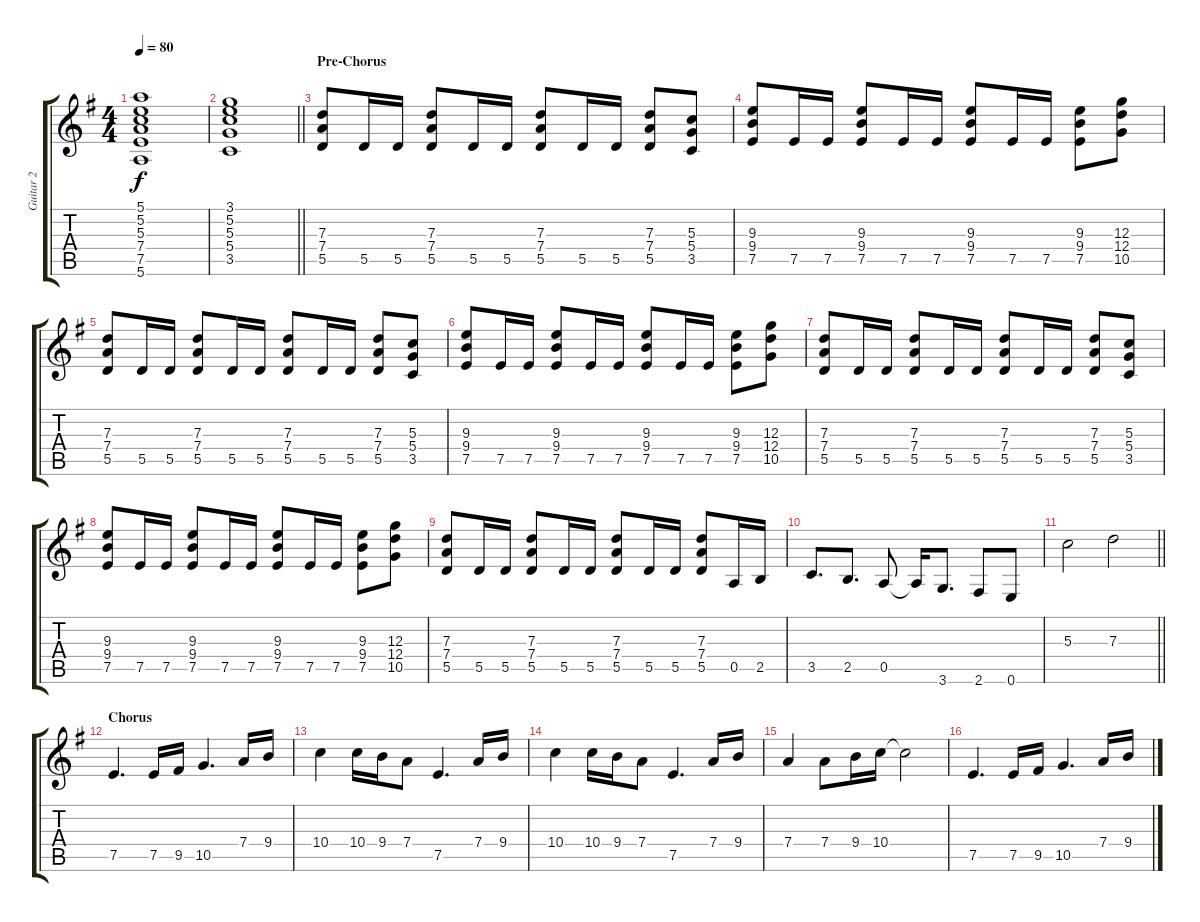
\track ("Guitar 2" "Guitar 2") {instrument distortionguitar}
\staff {score tabs}
\tuning (E4 B3 G3 D3 A2 E2) {hide}
\ts (4 4)
\tempo 80
\clef g2
\ks g
(5.1 5.2 5.3 7.4 7.5 5.6).1{dy f} |
\barLineRight lightlight
(3.1 5.2 5.3 5.4 3.5).1 |
\section ("" "Pre-Chorus")
(7.3 7.4 5.5).8{volume 13 instrument distortionguitar} 5.5.16 5.5.16 (7.3 7.4 5.5).8 5.5.16 5.5.16 (7.3 7.4 5.5).8 5.5.16 5.5.16 (7.3 7.4 5.5).8 (5.3 5.4 3.5).8 |
(9.3 9.4 7.5).8 7.5.16 7.5.16 (9.3 9.4 7.5).8 7.5.16 7.5.16 (9.3 9.4 7.5).8 7.5.16 7.5.16 (9.3 9.4 7.5).8 (12.3 12.4 10.5).8 |
(7.3 7.4 5.5).8 5.5.16 5.5.16 (7.3 7.4 5.5).8 5.5.16 5.5.16 (7.3 7.4 5.5).8 5.5.16 5.5.16 (7.3 7.4 5.5).8 (5.3 5.4 3.5).8 |
(9.3 9.4 7.5).8 7.5.16 7.5.16 (9.3 9.4 7.5).8 7.5.16 7.5.16 (9.3 9.4 7.5).8 7.5.16 7.5.16 (9.3 9.4 7.5).8 (12.3 12.4 10.5).8 |
(7.3 7.4 5.5).8 5.5.16 5.5.16 (7.3 7.4 5.5).8 5.5.16 5.5.16 (7.3 7.4 5.5).8 5.5.16 5.5.16 (7.3 7.4 5.5).8 (5.3 5.4 3.5).8 |
(9.3 9.4 7.5).8 7.5.16 7.5.16 (9.3 9.4 7.5).8 7.5.16 7.5.16 (9.3 9.4 7.5).8 7.5.16 7.5.16 (9.3 9.4 7.5).8 (12.3 12.4 10.5).8 |
(7.3 7.4 5.5).8 5.5.16 5.5.16 (7.3 7.4 5.5).8 5.5.16 5.5.16 (7.3 7.4 5.5).8 5.5.16 5.5.16 (7.3 7.4 5.5).8 0.5.16 2.5.16 |
3.5.8{d} 2.5.8{d} 0.5.8 0.5{t}.16 3.6.8{d} 2.6.8 0.6.8 |
\barLineRight lightlight
5.3.2 7.3.2 |
\section ("" "Chorus")
7.5.4{d} 7.5.16 9.5.16 10.5.4{d} 7.4.16 9.4.16 |
10.4.4 10.4.16 9.4.16 7.4.8 7.5.4{d} 7.4.16 9.4.16 |
10.4.4 10.4.16 9.4.16 7.4.8 7.5.4{d} 7.4.16 9.4.16 |
7.4.4 7.4.8 9.4.16 10.4.16 10.4{t}.2 |
7.5.4{d} 7.5.16 9.5.16 10.5.4{d} 7.4.16 9.4.16
